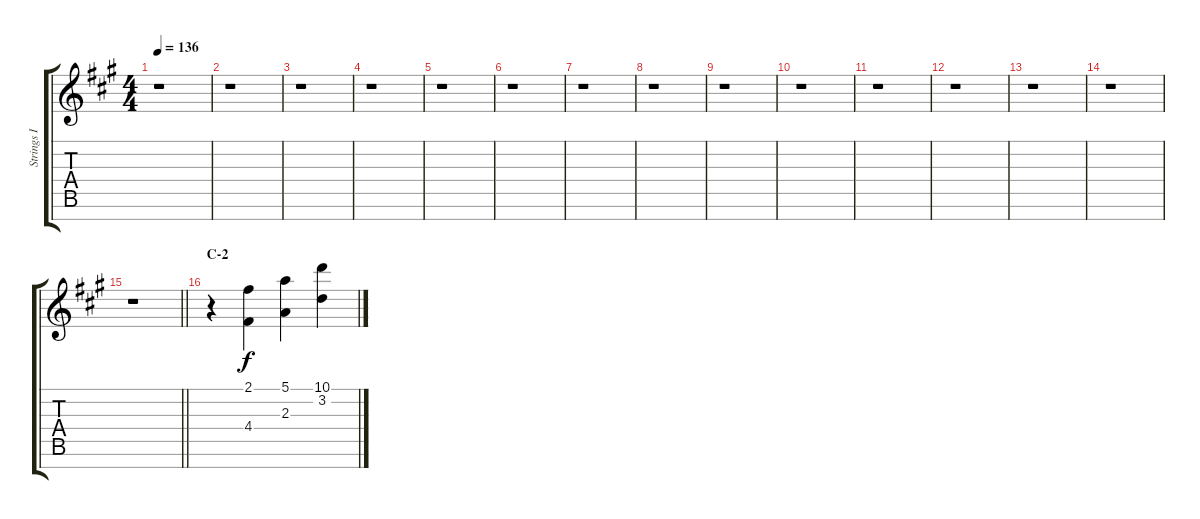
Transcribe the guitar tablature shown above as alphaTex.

\track ("Strings I" "Strings I") {instrument stringensemble1}
\staff {score tabs}
\tuning (E5 B4 G4 D4 A3 E3 B2) {hide}
\ts (4 4)
\tempo 136
\clef g2
\ks a
r.1{dy f} |
r.1 |
r.1 |
r.1 |
r.1 |
r.1 |
r.1 |
r.1 |
r.1 |
r.1 |
r.1 |
r.1 |
r.1 |
r.1 |
\barLineRight lightlight
r.1 |
\section ("" "C-2")
r.4 (2.1 4.4).4 (5.1 2.3).4 (10.1 3.2).4
